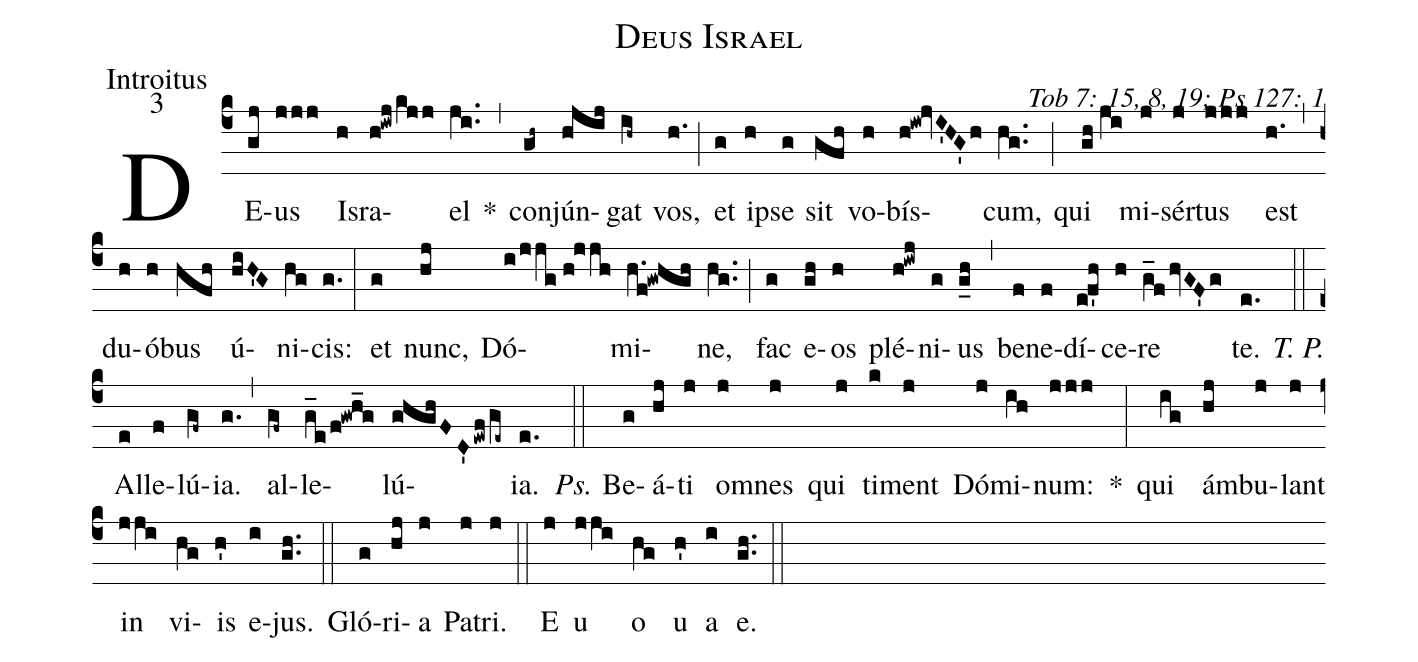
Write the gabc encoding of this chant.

name: Deus Israel;
office-part: Introitus;
mode: 3;
commentary: Tob 7: 15, 8, 19; Ps 127: 1;
%%
(c4) DE(gj)us(jjj) Is(h)ra(h!iwj/kjj)el(ji..) *(,) con(gh~)jún(hjij)gat(ih~) vos,(h.) (;) et(g) ip(h)se(g) sit(gfh) vo(h)bís(h!iw!jvI'HG'h)cum,(hg..) (;) qui(gh//ji) mi(j)sér(j)tus(jjj) est(h.) (,) du(h)ó(h)bus(hfh) ú(hiH'G)ni(hg)cis:(g.) (:)
et(g) nunc,(hj) Dó(i/jjg//h!jjh)mi(h.f!gwhgh)ne,(hg..) (;) fac(g) e(gh)os(h) plé(h!iwj)ni(g)us(g_h) (,) be(f)ne(f)dí(e!f'h)ce(h)re(g_fhvGF'g) te.(e.) <i>T. P.</i>(::)
Al(e)le(f)lú(gf~)ia.(g.) (,) al(gf~)le(g_e/f!gwh_g)lú(ghghFD'ewf/ge~)ia.(e.) (::)
<i>Ps.</i> Be(g)á(hj)ti(j) om(j)nes(j) qui(j) ti(k)ment(j) Dó(j)mi(ih)num:(jjj) *(:)
qui(ig) ám(hj)bu(j)lant(j) in(jji) vi(hg)is(h') e(i)jus.(gh..) (::)
Gló(g)ri(hj)a(j) Pa(j)tri.(j) (::)
E(j) u(jji) o(hg) u(h') a(i) e.(gh..) (::)
